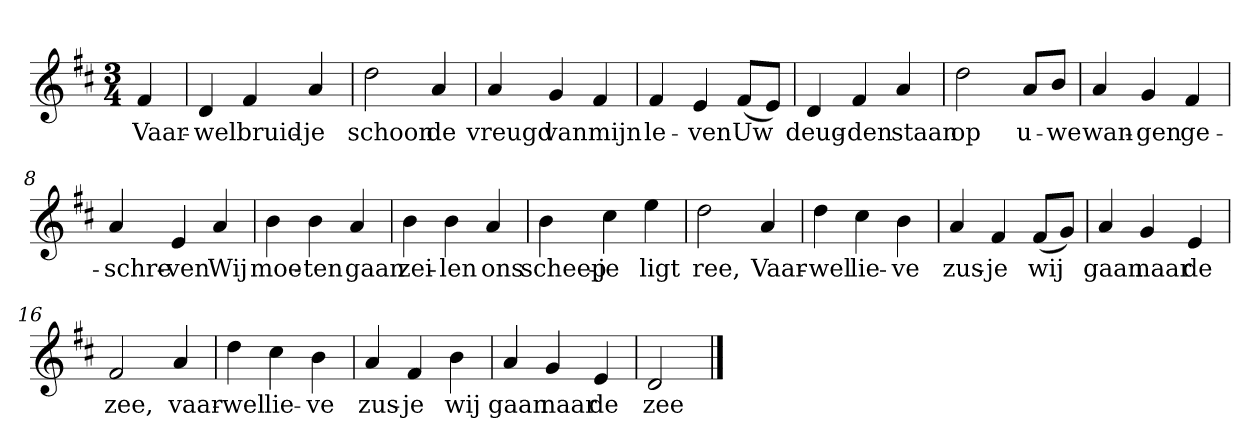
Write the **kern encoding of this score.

**kern	**text
*part1	*part1
*staff1	*staff1
*clefG2	*
*k[f#c#]	*
*D:	*
*M3/4	*
*MM120	*
=	=
4f#	Vaar-
=1	=1
4d	-wel
4f#	bruid-
4a	-je
=2	=2
2dd	schoon
4a	de
=3	=3
4a	vreugd
4g	van
4f#	mijn
=4	=4
4f#	le-
4e	-ven
(8f#/L	Uw
8e/J)	.
=5	=5
4d	deug-
4f#	-den
4a	staan
=6	=6
2dd	op
8a/L	u-
8b/J	-we
=7	=7
4a	wan-
4g	-gen
4f#	ge-
=8	=8
4a	-schre-
4e	-ven
4a	Wij
=9	=9
4b	moe-
4b	-ten
4a	gaan
=10	=10
4b	zei-
4b	-len
4a	ons
=11	=11
4b	scheep-
4cc#	-je
4ee	ligt
=12	=12
2dd	ree,
4a	Vaar-
=13	=13
4dd	-wel
4cc#	lie-
4b	-ve
=14	=14
4a	zus-
4f#	-je
(8f#/L	wij
8g/J)	.
=15	=15
4a	gaan
4g	naar
4e	de
=16	=16
2f#	zee,
4a	vaar-
=17	=17
4dd	-wel
4cc#	lie-
4b	-ve
=18	=18
4a	zus-
4f#	-je
4b	wij
=19	=19
4a	gaan
4g	naar
4e	de
=20	=20
2d	zee
==	==
*-	*-
